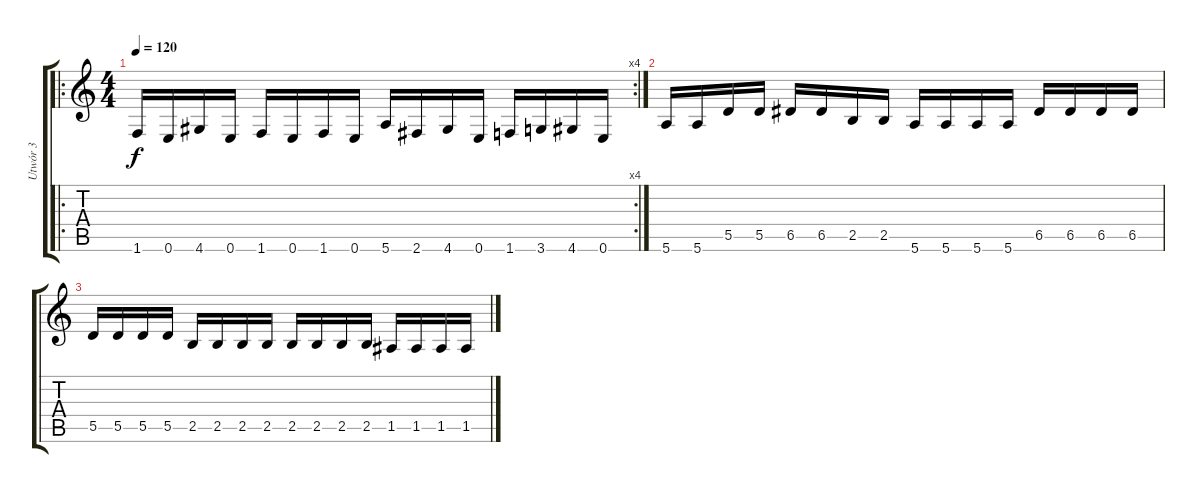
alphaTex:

\track ("Utwór 3" "Utwór 3") {instrument distortionguitar}
\staff {score tabs}
\tuning (E4 B3 G3 D3 A2 E2) {hide}
\ro
\rc 4
\ts (4 4)
\tempo 120
\clef g2
\ks c
1.6.16{dy f} 0.6.16 4.6.16 0.6.16 1.6.16 0.6.16 1.6.16 0.6.16 5.6.16 2.6.16 4.6.16 0.6.16 1.6.16 3.6.16 4.6.16 0.6.16 |
5.6.16 5.6.16 5.5.16 5.5.16 6.5.16 6.5.16 2.5.16 2.5.16 5.6.16 5.6.16 5.6.16 5.6.16 6.5.16 6.5.16 6.5.16 6.5.16 |
5.5.16 5.5.16 5.5.16 5.5.16 2.5.16 2.5.16 2.5.16 2.5.16 2.5.16 2.5.16 2.5.16 2.5.16 1.5.16 1.5.16 1.5.16 1.5.16
